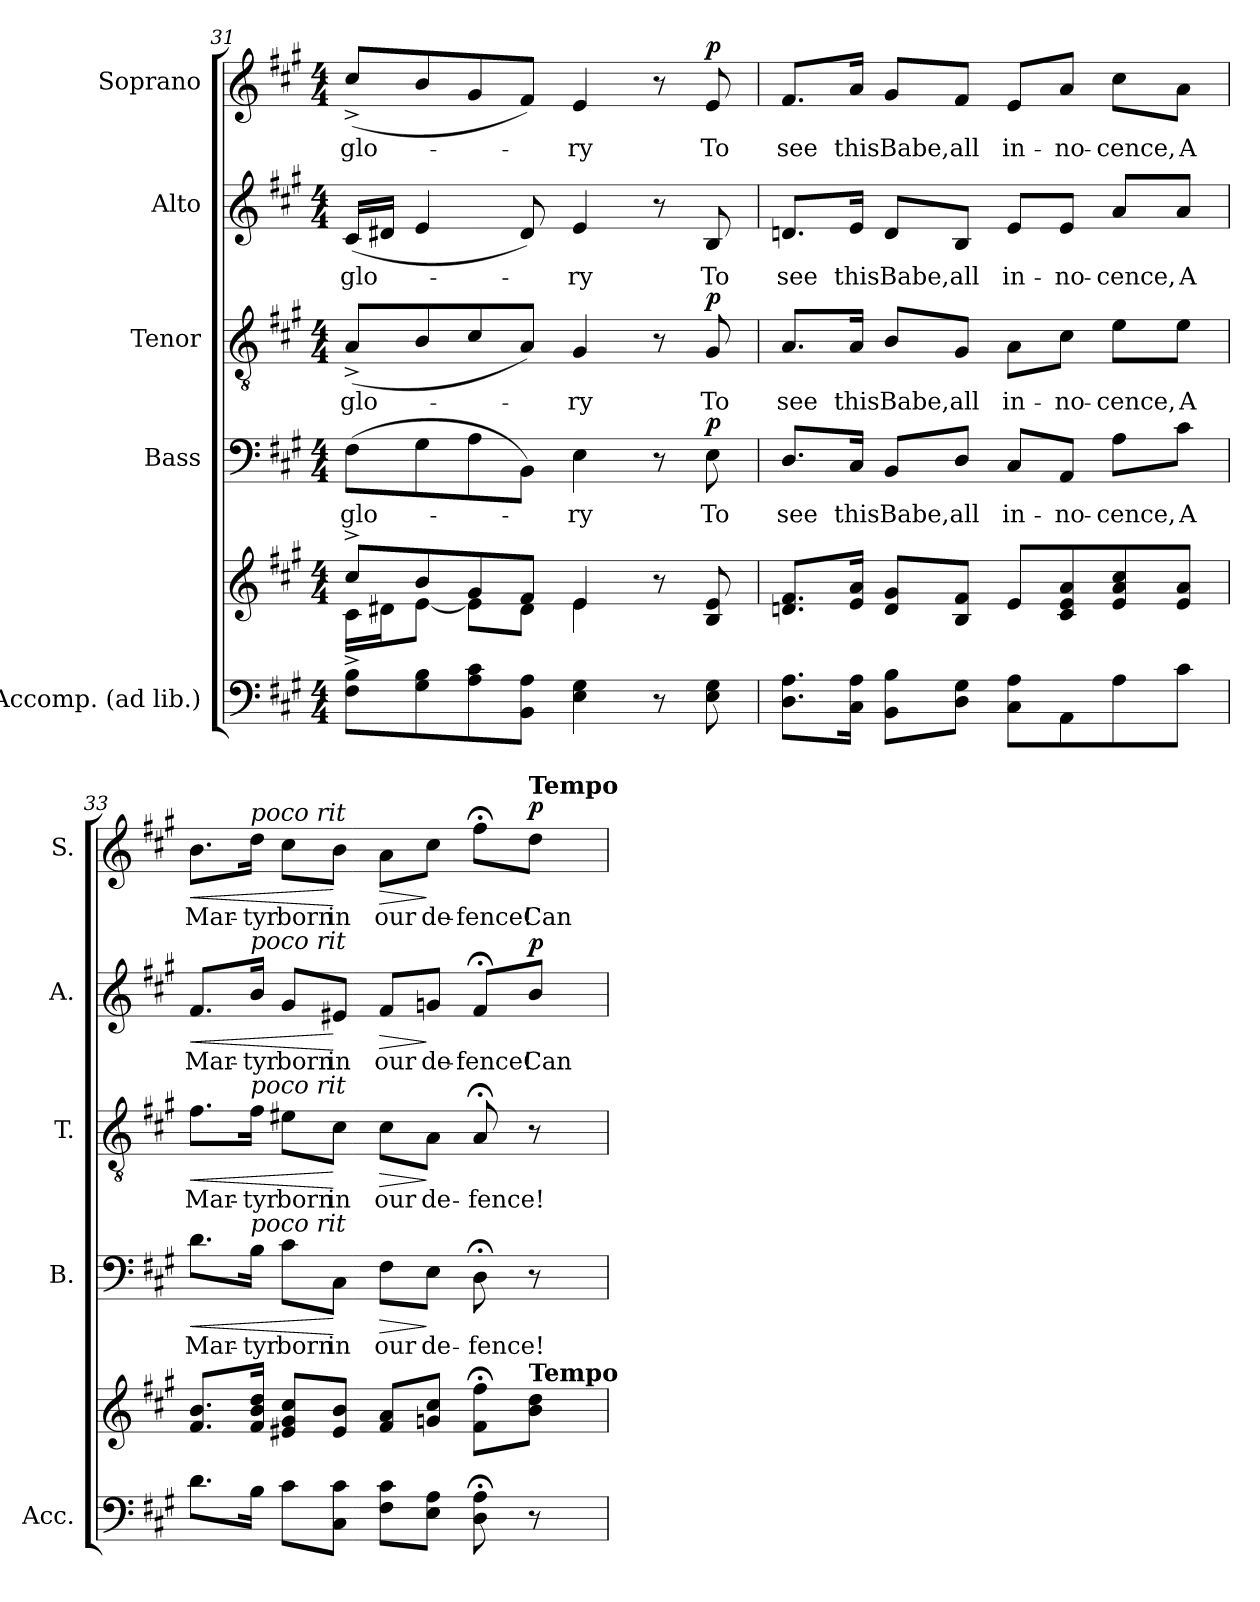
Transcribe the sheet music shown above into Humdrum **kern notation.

**kern	**kern	**kern	**text	**dynam	**kern	**text	**dynam	**kern	**text	**dynam	**kern	**text	**dynam
*part5	*part5	*part4	*part4	*part4	*part3	*part3	*part3	*part2	*part2	*part2	*part1	*part1	*part1
*staff6	*staff5	*staff4	*staff4	*staff4	*staff3	*staff3	*staff3	*staff2	*staff2	*staff2	*staff1	*staff1	*staff1
*I"Accomp. (ad lib.)	*	*I"Bass	*	*	*I"Tenor	*	*	*I"Alto	*	*	*I"Soprano	*	*
*I'Acc.	*	*I'B.	*	*	*I'T.	*	*	*I'A.	*	*	*I'S.	*	*
!!LO:PB:g=z
*clefF4	*clefG2	*clefF4	*	*	*clefGv2	*	*	*clefG2	*	*	*clefG2	*	*
*	*	*	*	*	*ITrd7c12	*	*	*	*	*	*	*	*
*k[f#c#g#]	*k[f#c#g#]	*k[f#c#g#]	*	*	*k[f#c#g#]	*	*	*k[f#c#g#]	*	*	*k[f#c#g#]	*	*
*A:	*A:	*A:	*	*	*A:	*	*	*A:	*	*	*A:	*	*
*M4/4	*M4/4	*M4/4	*	*	*M4/4	*	*	*M4/4	*	*	*M4/4	*	*
=31	=31	=31	=31	=31	=31	=31	=31	=31	=31	=31	=31	=31	=31
*^	*^	*	*	*	*	*	*	*	*	*	*	*	*
*	*	*	*^	*	*	*	*	*	*	*	*	*	*	*	*
!	!	!	!	!	!	!LO:LY:b:color=#000000	!	!	!	!	!	!	!	!	!	!
!	!	!	!	!	!	!	!	!	!LO:LY:b:color=#000000	!	!	!	!	!	!	!
!	!	!	!	!	!	!	!	!	!	!	!	!LO:LY:b:color=#000000	!	!	!	!
!	!	!	!	!	!	!	!	!	!	!	!	!	!	!	!LO:LY:b:color=#000000	!
8F#i\^ 8Bi^L	2.ryy	8cc#^i/L	16c#i\LL	2ryy	(8F#i\L	glo-	.	(8AA^i/L	glo-	.	(16c#i/LL	glo-	.	(8cc#^i/L	glo-	.
.	.	.	16d#Xi\J	.	.	.	.	.	.	.	16d#Xi/JJ	.	.	.	.	.
8G#i\ 8Bi	.	8bi/	[8ei\J	.	8G#i\	.	.	8BBi/	.	.	4ei/	.	.	8bi/	.	.
8Ai\ 8c#i	.	8g#i/	8ei\L]	.	8Ai\	.	.	8C#i/	.	.	.	.	.	8g#i/	.	.
8BBi\ 8AiJ	.	8f#i/J	8d#i\J	.	8BBi\J)	.	.	8AAi/J)	.	.	8d#i/)	.	.	8f#i/J)	.	.
!	!	!	!	!	!	!LO:LY:b:color=#000000	!	!	!	!	!	!	!	!	!	!
!	!	!	!	!	!	!	!	!	!LO:LY:b:color=#000000	!	!	!	!	!	!	!
!	!	!	!	!	!	!	!	!	!	!	!	!LO:LY:b:color=#000000	!	!	!	!
!	!	!	!	!	!	!	!	!	!	!	!	!	!	!	!LO:LY:b:color=#000000	!
4Ei\ 4G#i	.	4ei/	4ei\	4ryy	4Ei\	-ry	.	4GG#i/	-ry	.	4ei/	-ry	.	4ei/	-ry	.
8r	8ryy	8r	4ryy	4ryy	8r	.	.	8r	.	.	8r	.	.	8r	.	.
!	!	!	!	!	!	!LO:LY:b:color=#000000	!	!	!	!	!	!	!	!	!	!
!	!	!	!	!	!	!	!	!	!LO:LY:b:color=#000000	!	!	!	!	!	!	!
!	!	!	!	!	!	!	!	!	!	!	!	!LO:LY:b:color=#000000	!	!	!	!
!	!	!	!	!	!	!	!	!	!	!	!	!	!	!	!LO:LY:b:color=#000000	!
8Ei\ 8G#i	8ryy	8Bi/ 8ei	.	.	8Ei\	To	p	8GG#i/	To	p	8Bi/	To	.	8ei/	To	p
*v	*v	*	*	*	*	*	*	*	*	*	*	*	*	*	*	*
*	*v	*v	*v	*	*	*	*	*	*	*	*	*	*	*	*
=32	=32	=32	=32	=32	=32	=32	=32	=32	=32	=32	=32	=32	=32
*^	*	*	*	*	*	*	*	*	*	*	*	*	*
!	!	!	!	!LO:LY:b:color=#000000	!	!	!	!	!	!	!	!	!	!
*v	*v	*	*	*	*	*	*	*	*	*	*	*	*	*
*^	*	*	*	*	*	*	*	*	*	*	*	*	*
!	!	!	!	!	!	!	!LO:LY:b:color=#000000	!	!	!	!	!	!	!
*v	*v	*	*	*	*	*	*	*	*	*	*	*	*	*
*^	*	*	*	*	*	*	*	*	*	*	*	*	*
!	!	!	!	!	!	!	!	!	!	!LO:LY:b:color=#000000	!	!	!	!
*v	*v	*	*	*	*	*	*	*	*	*	*	*	*	*
*^	*	*	*	*	*	*	*	*	*	*	*	*	*
!	!	!	!	!	!	!	!	!	!	!	!	!	!LO:LY:b:color=#000000	!
*v	*v	*	*	*	*	*	*	*	*	*	*	*	*	*
8.Di\ 8.AiL	8.dni/ 8.f#iL	8.Di/L	see	.	8.AAi/L	see	.	8.dni/L	see	.	8.f#i/L	see	.
!	!	!	!LO:LY:b:color=#000000	!	!	!	!	!	!	!	!	!	!
!	!	!	!	!	!	!LO:LY:b:color=#000000	!	!	!	!	!	!	!
!	!	!	!	!	!	!	!	!	!LO:LY:b:color=#000000	!	!	!	!
!	!	!	!	!	!	!	!	!	!	!	!	!LO:LY:b:color=#000000	!
16C#i\ 16AiJk	16ei/ 16aiJk	16C#i/Jk	this	.	16AAi/Jk	this	.	16ei/Jk	this	.	16ai/Jk	this	.
!	!	!	!LO:LY:b:color=#000000	!	!	!	!	!	!	!	!	!	!
!	!	!	!	!	!	!LO:LY:b:color=#000000	!	!	!	!	!	!	!
!	!	!	!	!	!	!	!	!	!LO:LY:b:color=#000000	!	!	!	!
!	!	!	!	!	!	!	!	!	!	!	!	!LO:LY:b:color=#000000	!
8BBi\ 8BiL	8di/ 8g#iL	8BBi/L	Babe,	.	8BBi/L	Babe,	.	8di/L	Babe,	.	8g#i/L	Babe,	.
!	!	!	!LO:LY:b:color=#000000	!	!	!	!	!	!	!	!	!	!
!	!	!	!	!	!	!LO:LY:b:color=#000000	!	!	!	!	!	!	!
!	!	!	!	!	!	!	!	!	!LO:LY:b:color=#000000	!	!	!	!
!	!	!	!	!	!	!	!	!	!	!	!	!LO:LY:b:color=#000000	!
8Di\ 8G#iJ	8Bi/ 8f#iJ	8Di/J	all	.	8GG#i/J	all	.	8Bi/J	all	.	8f#i/J	all	.
!	!	!	!LO:LY:b:color=#000000	!	!	!	!	!	!	!	!	!	!
!	!	!	!	!	!	!LO:LY:b:color=#000000	!	!	!	!	!	!	!
!	!	!	!	!	!	!	!	!	!LO:LY:b:color=#000000	!	!	!	!
!	!	!	!	!	!	!	!	!	!	!	!	!LO:LY:b:color=#000000	!
8C#i\ 8AiL	8ei/L	8C#i/L	in-	.	8AAi\L	in-	.	8ei/L	in-	.	8ei/L	in-	.
!	!	!	!LO:LY:b:color=#000000	!	!	!	!	!	!	!	!	!	!
!	!	!	!	!	!	!LO:LY:b:color=#000000	!	!	!	!	!	!	!
!	!	!	!	!	!	!	!	!	!LO:LY:b:color=#000000	!	!	!	!
!	!	!	!	!	!	!	!	!	!	!	!	!LO:LY:b:color=#000000	!
8AAi\	8c#i/ 8ei 8ai	8AAi/J	-no-	.	8C#i\J	-no-	.	8ei/J	-no-	.	8ai/J	-no-	.
!	!	!	!LO:LY:b:color=#000000	!	!	!	!	!	!	!	!	!	!
!	!	!	!	!	!	!LO:LY:b:color=#000000	!	!	!	!	!	!	!
!	!	!	!	!	!	!	!	!	!LO:LY:b:color=#000000	!	!	!	!
!	!	!	!	!	!	!	!	!	!	!	!	!LO:LY:b:color=#000000	!
8Ai\	8ei/ 8ai 8cc#i	8Ai\L	-cence,	.	8Ei\L	-cence,	.	8ai/L	-cence,	.	8cc#i\L	-cence,	.
!	!	!	!LO:LY:b:color=#000000	!	!	!	!	!	!	!	!	!	!
!	!	!	!	!	!	!LO:LY:b:color=#000000	!	!	!	!	!	!	!
!	!	!	!	!	!	!	!	!	!LO:LY:b:color=#000000	!	!	!	!
!	!	!	!	!	!	!	!	!	!	!	!	!LO:LY:b:color=#000000	!
8c#i\J	8ei/ 8aiJ	8c#i\J	A	.	8Ei\J	A	.	8ai/J	A	.	8ai\J	A	.
=33	=33	=33	=33	=33	=33	=33	=33	=33	=33	=33	=33	=33	=33
!	!	!	!LO:LY:b:color=#000000	!LO:HP:b	!	!	!	!	!	!	!	!	!
!	!	!	!	!	!	!LO:LY:b:color=#000000	!LO:HP:b	!	!	!	!	!	!
!	!	!	!	!	!	!	!	!	!LO:LY:b:color=#000000	!LO:HP:b	!	!	!
!	!	!	!	!	!	!	!	!	!	!	!	!LO:LY:b:color=#000000	!LO:HP:b
8.di\L	8.f#i/ 8.biL	8.di\L	Mar-	<	8.F#i\L	Mar-	<	8.f#i/L	Mar-	<	8.bi\L	Mar-	<
!	!	!	!LO:LY:b:color=#000000	!	!	!	!	!	!	!	!	!	!
!	!	!	!	!	!	!LO:LY:b:color=#000000	!	!	!	!	!	!	!
!	!	!	!	!	!	!	!	!	!LO:LY:b:color=#000000	!	!	!	!
!	!	!	!	!	!	!	!	!	!	!	!LO:TX:a:i:t=poco rit	!	!
!	!	!	!	!	!	!	!	!LO:TX:a:i:t=poco rit	!	!	!	!	!
!	!	!	!	!	!LO:TX:a:i:t=poco rit	!	!	!	!	!	!	!	!
!	!	!LO:TX:a:i:t=poco rit	!	!	!	!	!	!	!	!	!	!	!
!	!	!	!	!	!	!	!	!	!	!	!	!LO:LY:b:color=#000000	!
16Bi\Jk	16f#i/ 16bi 16ddiJk	16Bi\Jk	-tyr	.	16F#i\Jk	-tyr	.	16bi/Jk	-tyr	.	16ddi\Jk	-tyr	.
!	!	!	!LO:LY:b:color=#000000	!	!	!	!	!	!	!	!	!	!
!	!	!	!	!	!	!LO:LY:b:color=#000000	!	!	!	!	!	!	!
!	!	!	!	!	!	!	!	!	!LO:LY:b:color=#000000	!	!	!	!
!	!	!	!	!	!	!	!	!	!	!	!	!LO:LY:b:color=#000000	!
8c#i\L	8e#Xi/ 8g#i 8cc#iL	8c#i\L	born	.	8E#Xi\L	born	.	8g#i/L	born	.	8cc#i\L	born	.
!	!	!	!LO:LY:b:color=#000000	!	!	!	!	!	!	!	!	!	!
!	!	!	!	!	!	!LO:LY:b:color=#000000	!	!	!	!	!	!	!
!	!	!	!	!	!	!	!	!	!LO:LY:b:color=#000000	!	!	!	!
!	!	!	!	!	!	!	!	!	!	!	!	!LO:LY:b:color=#000000	!
8C#i\ 8c#iJ	8e#i/ 8biJ	8C#i\J	in	[	8C#i\J	in	[	8e#Xi/J	in	[	8bi\J	in	[
!	!	!	!LO:LY:b:color=#000000	!LO:HP:b	!	!	!	!	!	!	!	!	!
!	!	!	!	!	!	!LO:LY:b:color=#000000	!LO:HP:b	!	!	!	!	!	!
!	!	!	!	!	!	!	!	!	!LO:LY:b:color=#000000	!LO:HP:b	!	!	!
!	!	!	!	!	!	!	!	!	!	!	!	!LO:LY:b:color=#000000	!LO:HP:b
8F#i\ 8c#iL	8f#i/ 8aiL	8F#i\L	our	>	8C#i\L	our	>	8f#i/L	our	>	8ai\L	our	>
!	!	!	!LO:LY:b:color=#000000	!	!	!	!	!	!	!	!	!	!
!	!	!	!	!	!	!LO:LY:b:color=#000000	!	!	!	!	!	!	!
!	!	!	!	!	!	!	!	!	!LO:LY:b:color=#000000	!	!	!	!
!	!	!	!	!	!	!	!	!	!	!	!	!LO:LY:b:color=#000000	!
8Ei\ 8AiJ	8gni/ 8cc#iJ	8Ei\J	de-	]	8AAi\J	de-	]	8gni/J	de-	]	8cc#i\J	de-	]
!	!	!	!LO:LY:b:color=#000000	!	!	!	!	!	!	!	!	!	!
!	!	!	!	!	!	!LO:LY:b:color=#000000	!	!	!	!	!	!	!
!	!	!	!	!	!	!	!	!	!LO:LY:b:color=#000000	!	!	!	!
!	!	!	!	!	!	!	!	!	!	!	!	!LO:LY:b:color=#000000	!
8Di\; 8Ai;	8f#i\; 8ff#i;L	8D;i\	-fence!	.	8AA;i/	-fence!	.	8f#;i/L	-fence!	.	8ff#;i\L	-fence!	.
!	!	!	!	!	!	!	!	!	!LO:LY:b:color=#000000	!	!	!	!
!	!	!	!	!	!	!	!	!	!	!	!LO:TX:a:B:t=Tempo	!	!
!	!LO:TX:a:B:t=Tempo	!	!	!	!	!	!	!	!	!	!	!	!
!	!	!	!	!	!	!	!	!	!	!	!	!LO:LY:b:color=#000000	!
8r	8bi\ 8ddiJ	8r	.	.	8r	.	.	8bi/J	Can	p	8ddi\J	Can	p
=	=	=	=	=	=	=	=	=	=	=	=	=	=
*-	*-	*-	*-	*-	*-	*-	*-	*-	*-	*-	*-	*-	*-
